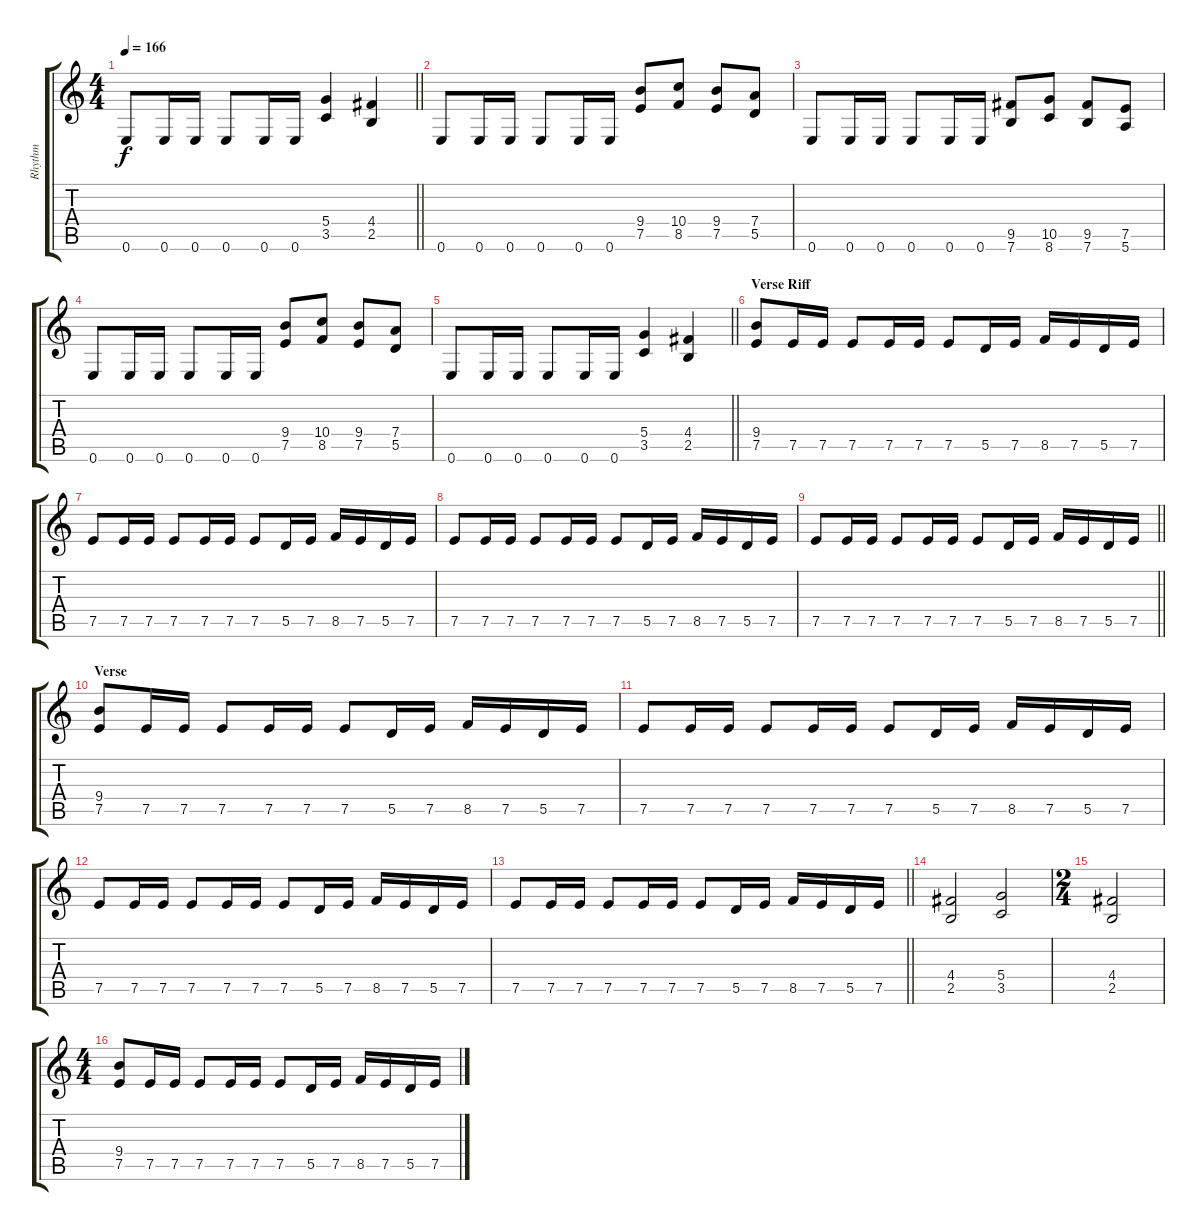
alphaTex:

\track ("Rhythm" "Rhythm") {instrument distortionguitar}
\staff {score tabs}
\tuning (E4 B3 G3 D3 A2 E2) {hide}
\ts (4 4)
\tempo 166
\clef g2
\barLineRight lightlight
\ks c
0.6.8{dy f} 0.6.16 0.6.16 0.6.8 0.6.16 0.6.16 (5.4 3.5).4 (4.4 2.5).4 |
0.6.8 0.6.16 0.6.16 0.6.8 0.6.16 0.6.16 (9.4 7.5).8 (10.4 8.5).8 (9.4 7.5).8 (7.4 5.5).8 |
0.6.8 0.6.16 0.6.16 0.6.8 0.6.16 0.6.16 (9.5 7.6).8 (10.5 8.6).8 (9.5 7.6).8 (7.5 5.6).8 |
0.6.8 0.6.16 0.6.16 0.6.8 0.6.16 0.6.16 (9.4 7.5).8 (10.4 8.5).8 (9.4 7.5).8 (7.4 5.5).8 |
\barLineRight lightlight
0.6.8 0.6.16 0.6.16 0.6.8 0.6.16 0.6.16 (5.4 3.5).4 (4.4 2.5).4 |
\section ("" "Verse Riff")
(9.4 7.5).8 7.5.16 7.5.16 7.5.8 7.5.16 7.5.16 7.5.8 5.5.16 7.5.16 8.5.16 7.5.16 5.5.16 7.5.16 |
7.5.8 7.5.16 7.5.16 7.5.8 7.5.16 7.5.16 7.5.8 5.5.16 7.5.16 8.5.16 7.5.16 5.5.16 7.5.16 |
7.5.8 7.5.16 7.5.16 7.5.8 7.5.16 7.5.16 7.5.8 5.5.16 7.5.16 8.5.16 7.5.16 5.5.16 7.5.16 |
\barLineRight lightlight
7.5.8 7.5.16 7.5.16 7.5.8 7.5.16 7.5.16 7.5.8 5.5.16 7.5.16 8.5.16 7.5.16 5.5.16 7.5.16 |
\section ("" "Verse")
(9.4 7.5).8 7.5.16 7.5.16 7.5.8 7.5.16 7.5.16 7.5.8 5.5.16 7.5.16 8.5.16 7.5.16 5.5.16 7.5.16 |
7.5.8 7.5.16 7.5.16 7.5.8 7.5.16 7.5.16 7.5.8 5.5.16 7.5.16 8.5.16 7.5.16 5.5.16 7.5.16 |
7.5.8 7.5.16 7.5.16 7.5.8 7.5.16 7.5.16 7.5.8 5.5.16 7.5.16 8.5.16 7.5.16 5.5.16 7.5.16 |
\barLineRight lightlight
7.5.8 7.5.16 7.5.16 7.5.8 7.5.16 7.5.16 7.5.8 5.5.16 7.5.16 8.5.16 7.5.16 5.5.16 7.5.16 |
(4.4 2.5).2 (5.4 3.5).2 |
\ts (2 4)
(4.4 2.5).2 |
\ts (4 4)
(9.4 7.5).8 7.5.16 7.5.16 7.5.8 7.5.16 7.5.16 7.5.8 5.5.16 7.5.16 8.5.16 7.5.16 5.5.16 7.5.16
